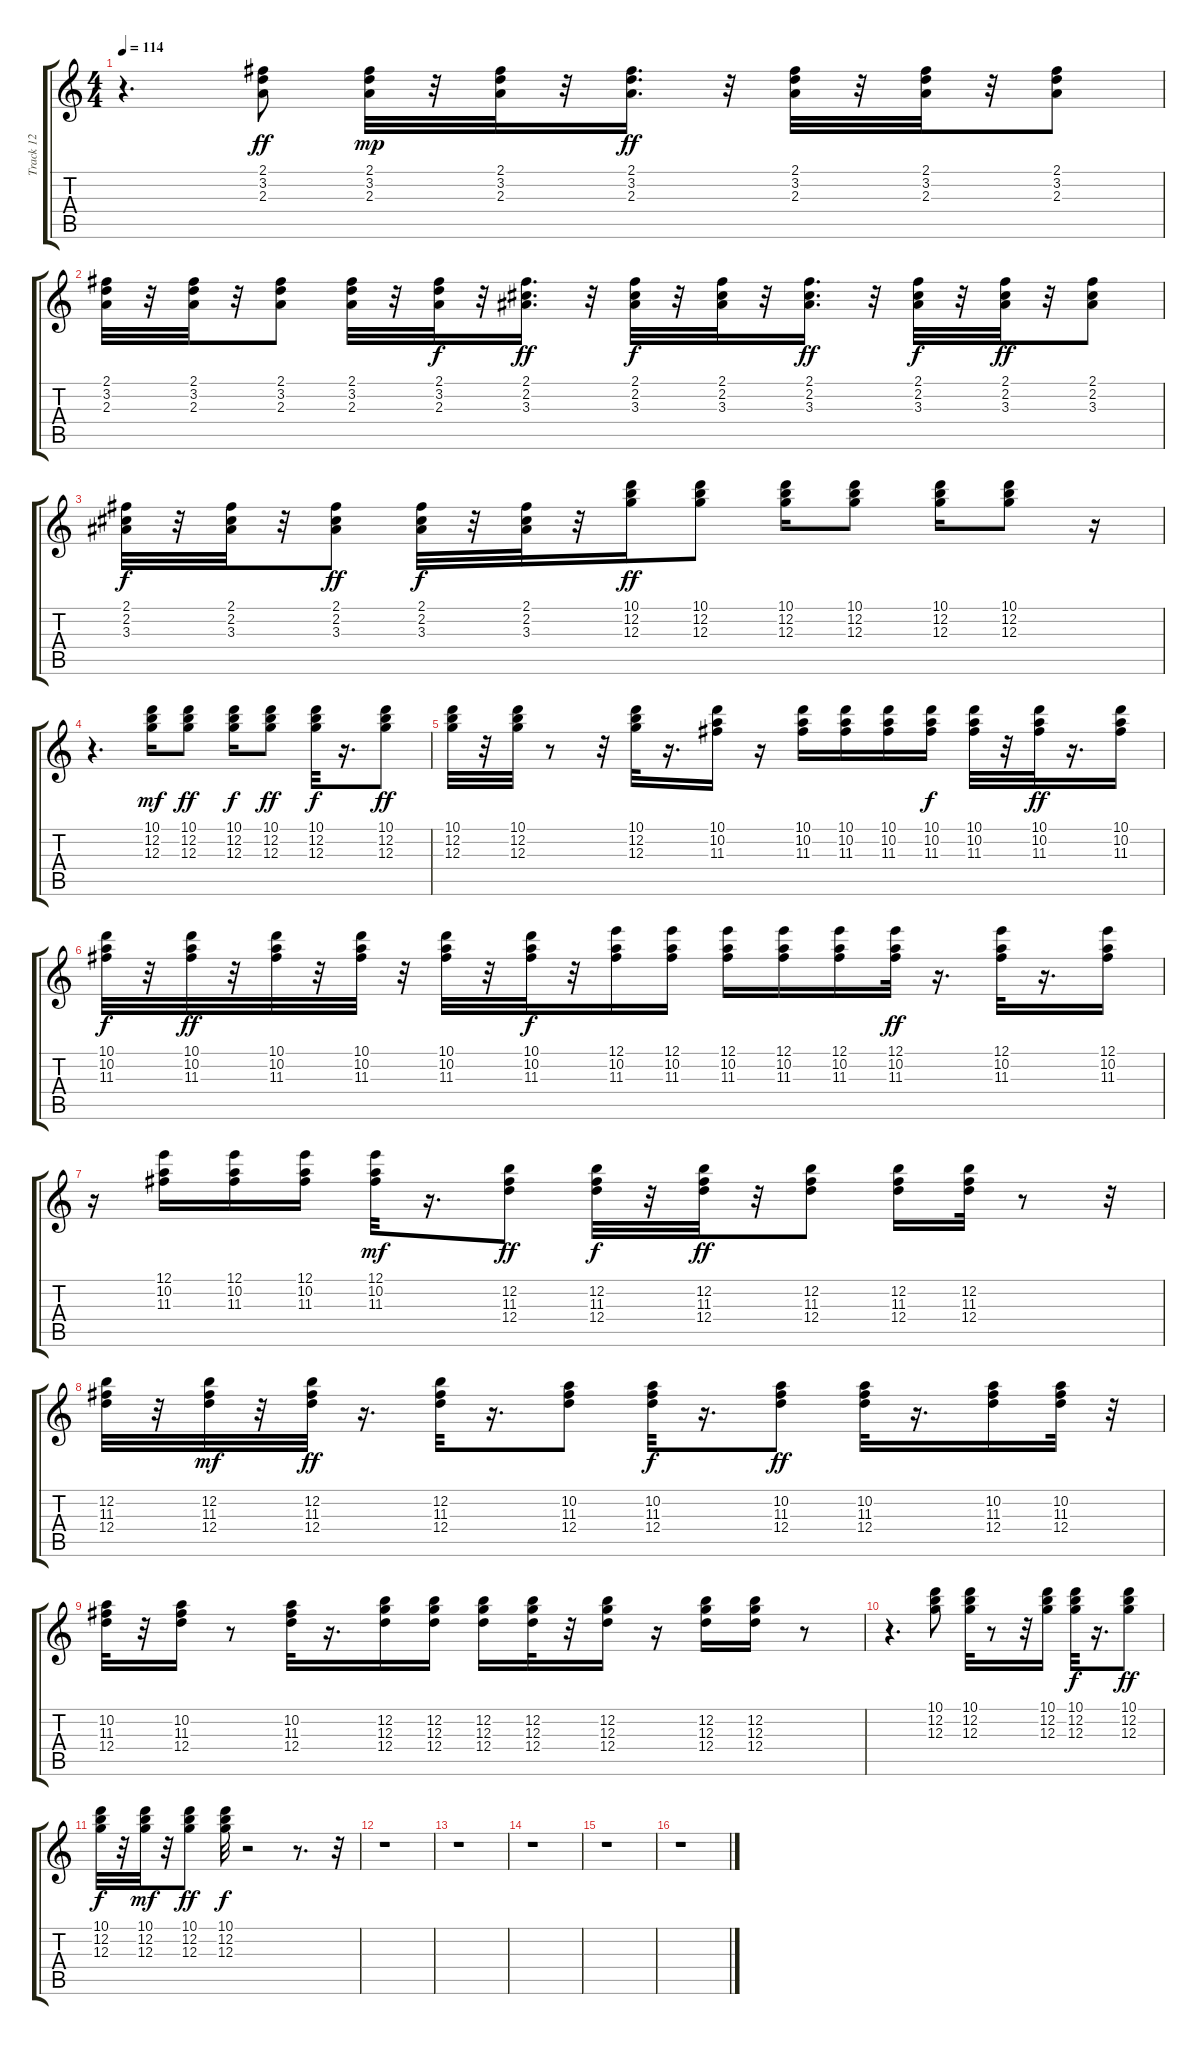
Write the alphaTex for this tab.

\track ("Track 12" "Track 12") {instrument electricguitarclean}
\staff {score tabs}
\tuning (E4 B3 G3 D3 A2 E2) {hide}
\ts (4 4)
\tempo 114
\clef g2
\ks c
r.4{d dy mf} (2.1 3.2 2.3).8{dy ff volume 10} (2.1 3.2 2.3).32{dy mp} r.32 (2.1 3.2 2.3).32 r.32 (2.1 3.2 2.3).16{d dy ff} r.32 (2.1 3.2 2.3).32 r.32 (2.1 3.2 2.3).32 r.32 (2.1 3.2 2.3).8 |
(2.1 3.2 2.3).32 r.32 (2.1 3.2 2.3).32 r.32 (2.1 3.2 2.3).8 (2.1 3.2 2.3).32 r.32 (2.1 3.2 2.3).32{dy f} r.32 (2.1 2.2 3.3).16{d dy ff} r.32 (2.1 2.2 3.3).32{dy f} r.32 (2.1 2.2 3.3).32 r.32 (2.1 2.2 3.3).16{d dy ff} r.32 (2.1 2.2 3.3).32{dy f} r.32 (2.1 2.2 3.3).32{dy ff} r.32 (2.1 2.2 3.3).8 |
(2.1 2.2 3.3).32{dy f} r.32 (2.1 2.2 3.3).32 r.32 (2.1 2.2 3.3).8{dy ff} (2.1 2.2 3.3).32{dy f} r.32 (2.1 2.2 3.3).32 r.32 (10.1 12.2 12.3).16{dy ff volume 9} (10.1 12.2 12.3).8 (10.1 12.2 12.3).16 (10.1 12.2 12.3).8 (10.1 12.2 12.3).16 (10.1 12.2 12.3).8 r.16 |
r.4{d} (10.1 12.2 12.3).16{dy mf} (10.1 12.2 12.3).8{dy ff} (10.1 12.2 12.3).16{dy f} (10.1 12.2 12.3).8{dy ff} (10.1 12.2 12.3).32{dy f} r.16{d} (10.1 12.2 12.3).8{dy ff} |
(10.1 12.2 12.3).32 r.32 (10.1 12.2 12.3).32 r.8 r.32 (10.1 12.2 12.3).32 r.16{d} (10.1 10.2 11.3).16 r.16 (10.1 10.2 11.3).16 (10.1 10.2 11.3).16 (10.1 10.2 11.3).16 (10.1 10.2 11.3).16{dy f} (10.1 10.2 11.3).32 r.32 (10.1 10.2 11.3).32{dy ff} r.16{d} (10.1 10.2 11.3).16 |
(10.1 10.2 11.3).32{dy f} r.32 (10.1 10.2 11.3).32{dy ff} r.32 (10.1 10.2 11.3).32 r.32 (10.1 10.2 11.3).32 r.32 (10.1 10.2 11.3).32 r.32 (10.1 10.2 11.3).32{dy f} r.32 (12.1 10.2 11.3).16 (12.1 10.2 11.3).16 (12.1 10.2 11.3).16 (12.1 10.2 11.3).16 (12.1 10.2 11.3).16 (12.1 10.2 11.3).32{dy ff} r.16{d} (12.1 10.2 11.3).32 r.16{d} (12.1 10.2 11.3).16 |
r.16 (12.1 10.2 11.3).16 (12.1 10.2 11.3).16 (12.1 10.2 11.3).16 (12.1 10.2 11.3).32{dy mf} r.16{d} (12.2 11.3 12.4).8{dy ff} (12.2 11.3 12.4).32{dy f} r.32 (12.2 11.3 12.4).32{dy ff} r.32 (12.2 11.3 12.4).8 (12.2 11.3 12.4).16 (12.2 11.3 12.4).32 r.8 r.32 |
(12.2 11.3 12.4).32 r.32 (12.2 11.3 12.4).32{dy mf} r.32 (12.2 11.3 12.4).32{dy ff} r.16{d} (12.2 11.3 12.4).32 r.16{d} (10.2 11.3 12.4).8 (10.2 11.3 12.4).32{dy f} r.16{d} (10.2 11.3 12.4).8{dy ff} (10.2 11.3 12.4).32 r.16{d} (10.2 11.3 12.4).16 (10.2 11.3 12.4).32 r.32 |
(10.2 11.3 12.4).32 r.32 (10.2 11.3 12.4).16 r.8 (10.2 11.3 12.4).32 r.16{d} (12.2 12.3 12.4).16 (12.2 12.3 12.4).16 (12.2 12.3 12.4).16 (12.2 12.3 12.4).32 r.32 (12.2 12.3 12.4).16 r.16 (12.2 12.3 12.4).16 (12.2 12.3 12.4).16 r.8 |
r.4{d} (10.1 12.2 12.3).8 (10.1 12.2 12.3).32 r.8 r.32 (10.1 12.2 12.3).16 (10.1 12.2 12.3).32{dy f} r.16{d} (10.1 12.2 12.3).8{dy ff} |
(10.1 12.2 12.3).32{dy f} r.32 (10.1 12.2 12.3).32{dy mf} r.32 (10.1 12.2 12.3).8{dy ff} (10.1 12.2 12.3).32{dy f} r.2 r.8{d} r.32 |
r.1 |
r.1 |
r.1 |
r.1 |
r.1
